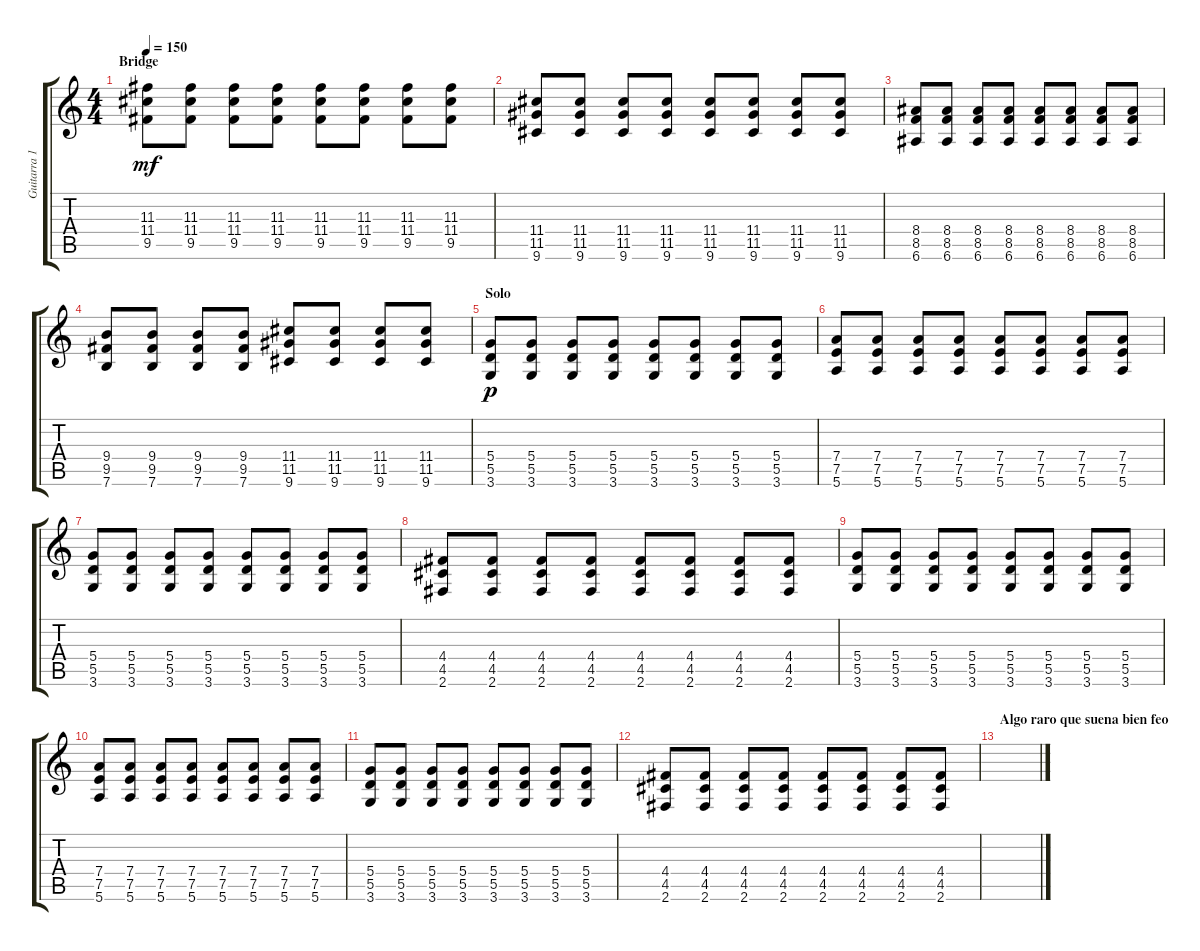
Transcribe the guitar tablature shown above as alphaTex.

\track ("Guitarra 1" "Guitarra 1") {instrument overdrivenguitar}
\staff {score tabs}
\tuning (E4 B3 G3 D3 A2 E2) {hide}
\ts (4 4)
\section ("" "Bridge")
\tempo 150
\clef g2
\ks c
(11.3 11.4 9.5).8{dy mf} (11.3 11.4 9.5).8 (11.3 11.4 9.5).8 (11.3 11.4 9.5).8 (11.3 11.4 9.5).8 (11.3 11.4 9.5).8 (11.3 11.4 9.5).8 (11.3 11.4 9.5).8 |
(11.4 11.5 9.6).8 (11.4 11.5 9.6).8 (11.4 11.5 9.6).8 (11.4 11.5 9.6).8 (11.4 11.5 9.6).8 (11.4 11.5 9.6).8 (11.4 11.5 9.6).8 (11.4 11.5 9.6).8 |
(8.4 8.5 6.6).8 (8.4 8.5 6.6).8 (8.4 8.5 6.6).8 (8.4 8.5 6.6).8 (8.4 8.5 6.6).8 (8.4 8.5 6.6).8 (8.4 8.5 6.6).8 (8.4 8.5 6.6).8 |
(9.4 9.5 7.6).8 (9.4 9.5 7.6).8 (9.4 9.5 7.6).8 (9.4 9.5 7.6).8 (11.4 11.5 9.6).8 (11.4 11.5 9.6).8 (11.4 11.5 9.6).8 (11.4 11.5 9.6).8 |
\section ("" "Solo")
(5.4 5.5 3.6).8{dy p} (5.4 5.5 3.6).8 (5.4 5.5 3.6).8 (5.4 5.5 3.6).8 (5.4 5.5 3.6).8 (5.4 5.5 3.6).8 (5.4 5.5 3.6).8 (5.4 5.5 3.6).8 |
(7.4 7.5 5.6).8 (7.4 7.5 5.6).8 (7.4 7.5 5.6).8 (7.4 7.5 5.6).8 (7.4 7.5 5.6).8 (7.4 7.5 5.6).8 (7.4 7.5 5.6).8 (7.4 7.5 5.6).8 |
(5.4 5.5 3.6).8 (5.4 5.5 3.6).8 (5.4 5.5 3.6).8 (5.4 5.5 3.6).8 (5.4 5.5 3.6).8 (5.4 5.5 3.6).8 (5.4 5.5 3.6).8 (5.4 5.5 3.6).8 |
(4.4 4.5 2.6).8 (4.4 4.5 2.6).8 (4.4 4.5 2.6).8 (4.4 4.5 2.6).8 (4.4 4.5 2.6).8 (4.4 4.5 2.6).8 (4.4 4.5 2.6).8 (4.4 4.5 2.6).8 |
(5.4 5.5 3.6).8 (5.4 5.5 3.6).8 (5.4 5.5 3.6).8 (5.4 5.5 3.6).8 (5.4 5.5 3.6).8 (5.4 5.5 3.6).8 (5.4 5.5 3.6).8 (5.4 5.5 3.6).8 |
(7.4 7.5 5.6).8 (7.4 7.5 5.6).8 (7.4 7.5 5.6).8 (7.4 7.5 5.6).8 (7.4 7.5 5.6).8 (7.4 7.5 5.6).8 (7.4 7.5 5.6).8 (7.4 7.5 5.6).8 |
(5.4 5.5 3.6).8 (5.4 5.5 3.6).8 (5.4 5.5 3.6).8 (5.4 5.5 3.6).8 (5.4 5.5 3.6).8 (5.4 5.5 3.6).8 (5.4 5.5 3.6).8 (5.4 5.5 3.6).8 |
(4.4 4.5 2.6).8 (4.4 4.5 2.6).8 (4.4 4.5 2.6).8 (4.4 4.5 2.6).8 (4.4 4.5 2.6).8 (4.4 4.5 2.6).8 (4.4 4.5 2.6).8 (4.4 4.5 2.6).8 |
\section ("" "Algo raro que suena bien feo")
